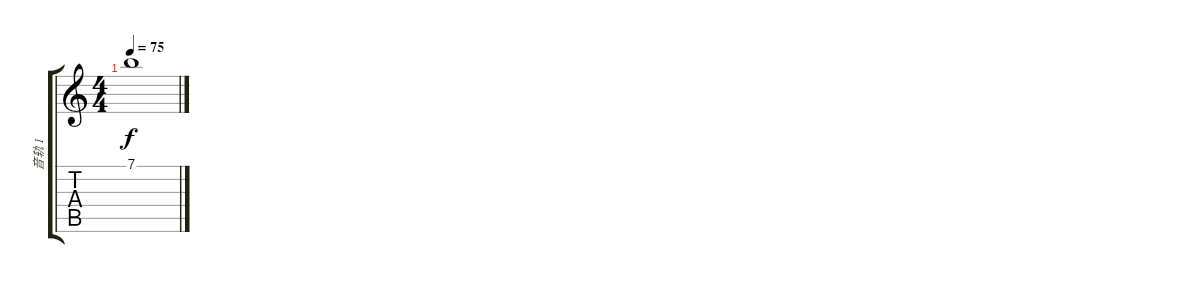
\track ("音轨 1" "音轨 1") {instrument acousticguitarnylon}
\staff {score tabs}
\tuning (E4 B3 G3 D3 A2 E2) {hide}
\ts (4 4)
\tempo 75
\clef g2
\ks c
7.1{t}.1{dy f}
